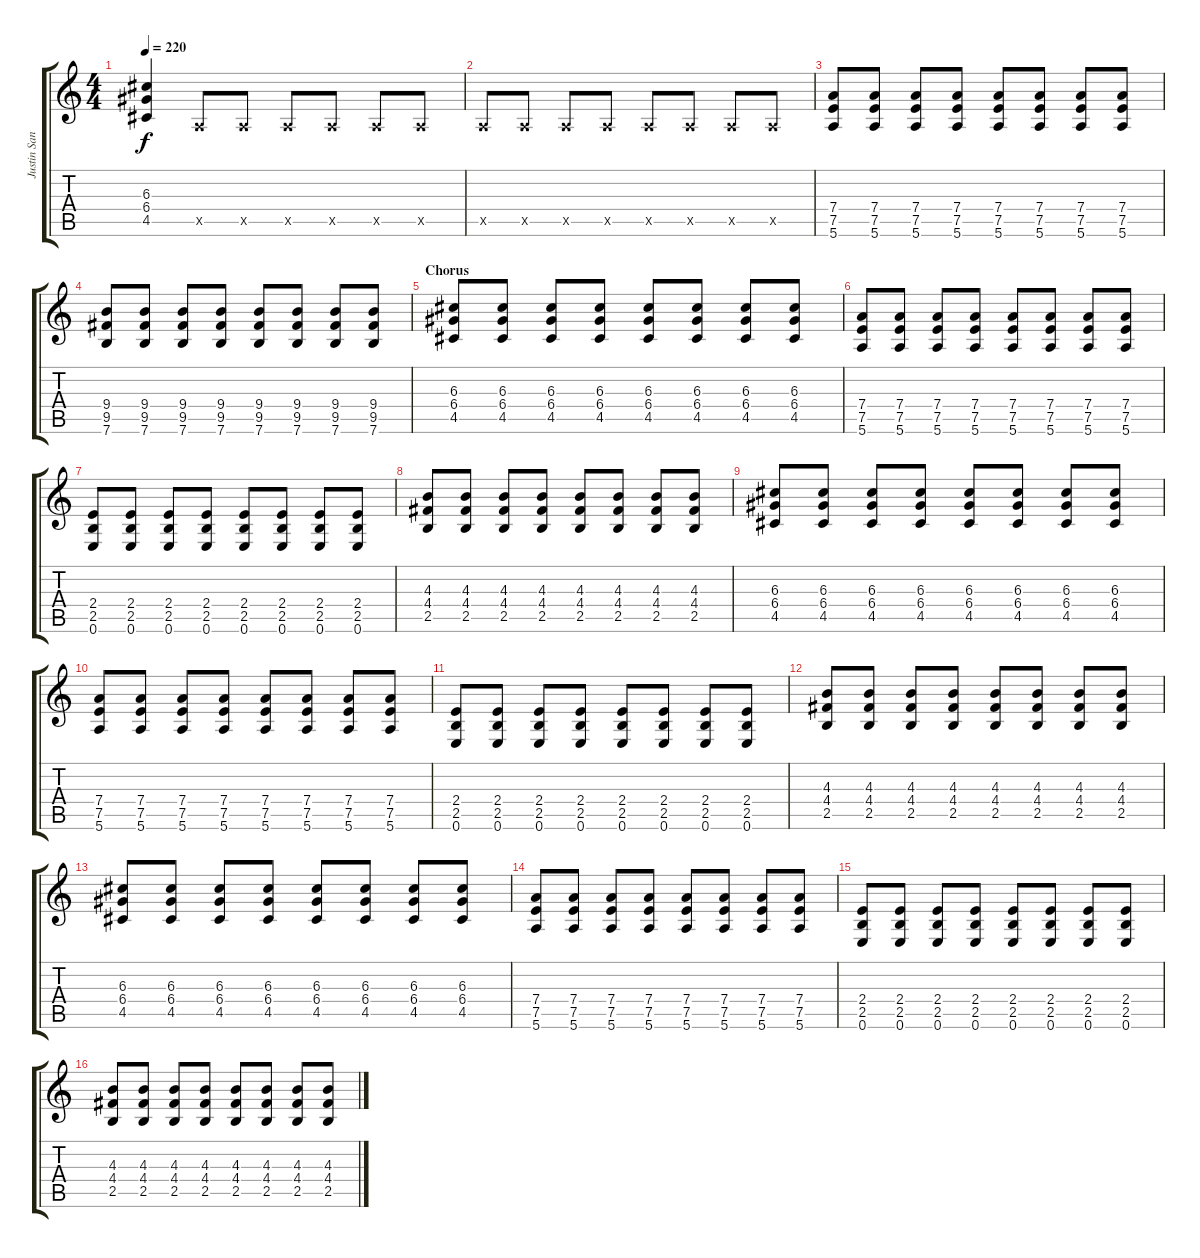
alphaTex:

\track ("Justin Sane " "Justin San") {instrument overdrivenguitar}
\staff {score tabs}
\tuning (E4 B3 G3 D3 A2 E2) {hide}
\ts (4 4)
\tempo 220
\clef g2
\ks c
(6.3 6.4 4.5).4{dy f} 0.5{x}.8 0.5{x}.8 0.5{x}.8 0.5{x}.8 0.5{x}.8 0.5{x}.8 |
0.5{x}.8 0.5{x}.8 0.5{x}.8 0.5{x}.8 0.5{x}.8 0.5{x}.8 0.5{x}.8 0.5{x}.8 |
(7.4 7.5 5.6).8 (7.4 7.5 5.6).8 (7.4 7.5 5.6).8 (7.4 7.5 5.6).8 (7.4 7.5 5.6).8 (7.4 7.5 5.6).8 (7.4 7.5 5.6).8 (7.4 7.5 5.6).8 |
(9.4 9.5 7.6).8 (9.4 9.5 7.6).8 (9.4 9.5 7.6).8 (9.4 9.5 7.6).8 (9.4 9.5 7.6).8 (9.4 9.5 7.6).8 (9.4 9.5 7.6).8 (9.4 9.5 7.6).8 |
\section ("" "Chorus")
(6.3 6.4 4.5).8 (6.3 6.4 4.5).8 (6.3 6.4 4.5).8 (6.3 6.4 4.5).8 (6.3 6.4 4.5).8 (6.3 6.4 4.5).8 (6.3 6.4 4.5).8 (6.3 6.4 4.5).8 |
(7.4 7.5 5.6).8 (7.4 7.5 5.6).8 (7.4 7.5 5.6).8 (7.4 7.5 5.6).8 (7.4 7.5 5.6).8 (7.4 7.5 5.6).8 (7.4 7.5 5.6).8 (7.4 7.5 5.6).8 |
(2.4 2.5 0.6).8 (2.4 2.5 0.6).8 (2.4 2.5 0.6).8 (2.4 2.5 0.6).8 (2.4 2.5 0.6).8 (2.4 2.5 0.6).8 (2.4 2.5 0.6).8 (2.4 2.5 0.6).8 |
(4.3 4.4 2.5).8 (4.3 4.4 2.5).8 (4.3 4.4 2.5).8 (4.3 4.4 2.5).8 (4.3 4.4 2.5).8 (4.3 4.4 2.5).8 (4.3 4.4 2.5).8 (4.3 4.4 2.5).8 |
(6.3 6.4 4.5).8 (6.3 6.4 4.5).8 (6.3 6.4 4.5).8 (6.3 6.4 4.5).8 (6.3 6.4 4.5).8 (6.3 6.4 4.5).8 (6.3 6.4 4.5).8 (6.3 6.4 4.5).8 |
(7.4 7.5 5.6).8 (7.4 7.5 5.6).8 (7.4 7.5 5.6).8 (7.4 7.5 5.6).8 (7.4 7.5 5.6).8 (7.4 7.5 5.6).8 (7.4 7.5 5.6).8 (7.4 7.5 5.6).8 |
(2.4 2.5 0.6).8{instrument electricguitarmuted} (2.4 2.5 0.6).8 (2.4 2.5 0.6).8 (2.4 2.5 0.6).8 (2.4 2.5 0.6).8 (2.4 2.5 0.6).8 (2.4 2.5 0.6).8 (2.4 2.5 0.6).8 |
(4.3 4.4 2.5).8 (4.3 4.4 2.5).8 (4.3 4.4 2.5).8 (4.3 4.4 2.5).8 (4.3 4.4 2.5).8 (4.3 4.4 2.5).8 (4.3 4.4 2.5).8 (4.3 4.4 2.5).8 |
(6.3 6.4 4.5).8{instrument overdrivenguitar} (6.3 6.4 4.5).8 (6.3 6.4 4.5).8 (6.3 6.4 4.5).8 (6.3 6.4 4.5).8 (6.3 6.4 4.5).8 (6.3 6.4 4.5).8 (6.3 6.4 4.5).8 |
(7.4 7.5 5.6).8 (7.4 7.5 5.6).8 (7.4 7.5 5.6).8 (7.4 7.5 5.6).8 (7.4 7.5 5.6).8 (7.4 7.5 5.6).8 (7.4 7.5 5.6).8 (7.4 7.5 5.6).8 |
(2.4 2.5 0.6).8 (2.4 2.5 0.6).8 (2.4 2.5 0.6).8 (2.4 2.5 0.6).8 (2.4 2.5 0.6).8 (2.4 2.5 0.6).8 (2.4 2.5 0.6).8 (2.4 2.5 0.6).8 |
(4.3 4.4 2.5).8 (4.3 4.4 2.5).8 (4.3 4.4 2.5).8 (4.3 4.4 2.5).8 (4.3 4.4 2.5).8 (4.3 4.4 2.5).8 (4.3 4.4 2.5).8 (4.3 4.4 2.5).8
